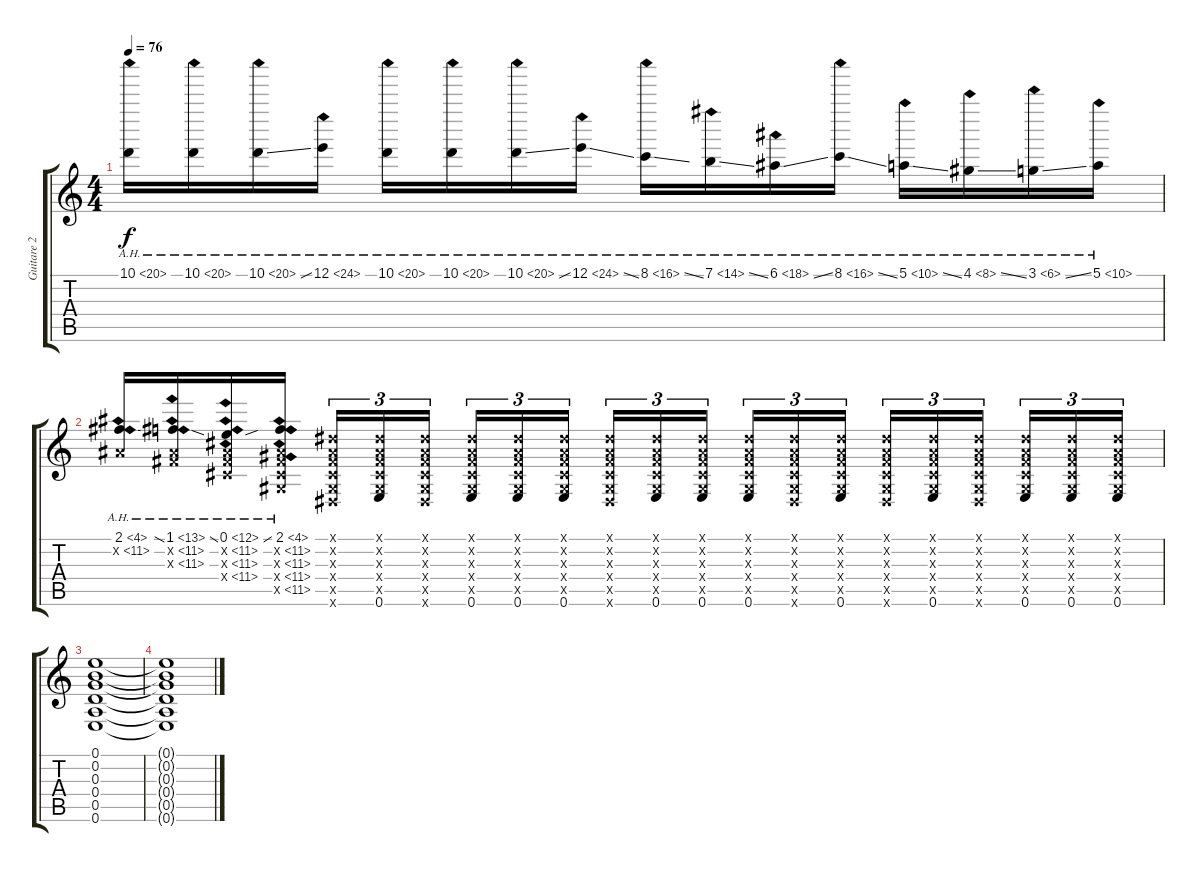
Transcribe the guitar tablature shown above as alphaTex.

\track ("Guitare 2" "Guitare 2") {instrument distortionguitar}
\staff {score tabs}
\tuning (E4 B3 G3 D3 A2 E2) {hide}
\ts (4 4)
\tempo 76
\clef g2
\ks c
10.1{ah 10}.16{dy f} 10.1{ah 10}.16 10.1{ah 10 ss}.16 12.1{ah 12}.16 10.1{ah 10}.16 10.1{ah 10}.16 10.1{ah 10 ss}.16 12.1{ah 12 ss}.16 8.1{ah 8 ss}.16 7.1{ah 7 ss}.16 6.1{ah 12 ss}.16 8.1{ah 8 ss}.16 5.1{ah 5 ss}.16 4.1{ah 4 ss}.16 3.1{ah 3 ss}.16 5.1{ah 5}.16 |
(2.1{ah 2 ss} -1.2{ah 12 x}).16 (1.1{ah 12 ss} -1.2{ah 12 x} -1.3{ah 12 x}).16 (0.1{ah 12 ss} -1.2{ah 12 x} -1.3{ah 12 x} -1.4{ah 12 x}).16 (2.1{ah 2} -1.2{ah 12 x} -1.3{ah 12 x} -1.4{ah 12 x} -1.5{ah 12 x}).16 (-1.1{x} -1.2{x} -1.3{x} -1.4{x} -1.5{x} -1.6{x}).16{tu (3 2)} (-1.1{x} -1.2{x} -1.3{x} -1.4{x} -1.5{x} 0.6).16{tu (3 2)} (-1.1{x} -1.2{x} -1.3{x} -1.4{x} -1.5{x} -1.6{x}).16{tu (3 2)} (-1.1{x} -1.2{x} -1.3{x} -1.4{x} -1.5{x} 0.6).16{tu (3 2)} (-1.1{x} -1.2{x} -1.3{x} -1.4{x} -1.5{x} 0.6).16{tu (3 2)} (-1.1{x} -1.2{x} -1.3{x} -1.4{x} -1.5{x} 0.6).16{tu (3 2)} (-1.1{x} -1.2{x} -1.3{x} -1.4{x} -1.5{x} -1.6{x}).16{tu (3 2)} (-1.1{x} -1.2{x} -1.3{x} -1.4{x} -1.5{x} 0.6).16{tu (3 2)} (-1.1{x} -1.2{x} -1.3{x} -1.4{x} -1.5{x} 0.6).16{tu (3 2)} (-1.1{x} -1.2{x} -1.3{x} -1.4{x} -1.5{x} 0.6).16{tu (3 2)} (-1.1{x} -1.2{x} -1.3{x} -1.4{x} -1.5{x} -1.6{x}).16{tu (3 2)} (-1.1{x} -1.2{x} -1.3{x} -1.4{x} -1.5{x} 0.6).16{tu (3 2)} (-1.1{x} -1.2{x} -1.3{x} -1.4{x} -1.5{x} -1.6{x}).16{tu (3 2)} (-1.1{x} -1.2{x} -1.3{x} -1.4{x} -1.5{x} 0.6).16{tu (3 2)} (-1.1{x} -1.2{x} -1.3{x} -1.4{x} -1.5{x} -1.6{x}).16{tu (3 2)} (-1.1{x} -1.2{x} -1.3{x} -1.4{x} -1.5{x} 0.6).16{tu (3 2)} (-1.1{x} -1.2{x} -1.3{x} -1.4{x} -1.5{x} 0.6).16{tu (3 2)} (-1.1{x} -1.2{x} -1.3{x} -1.4{x} -1.5{x} 0.6).16{tu (3 2)} |
(0.1 0.2 0.3 0.4 0.5 0.6).1 |
(0.1{t} 0.2{t} 0.3{t} 0.4{t} 0.5{t} 0.6{t}).1
